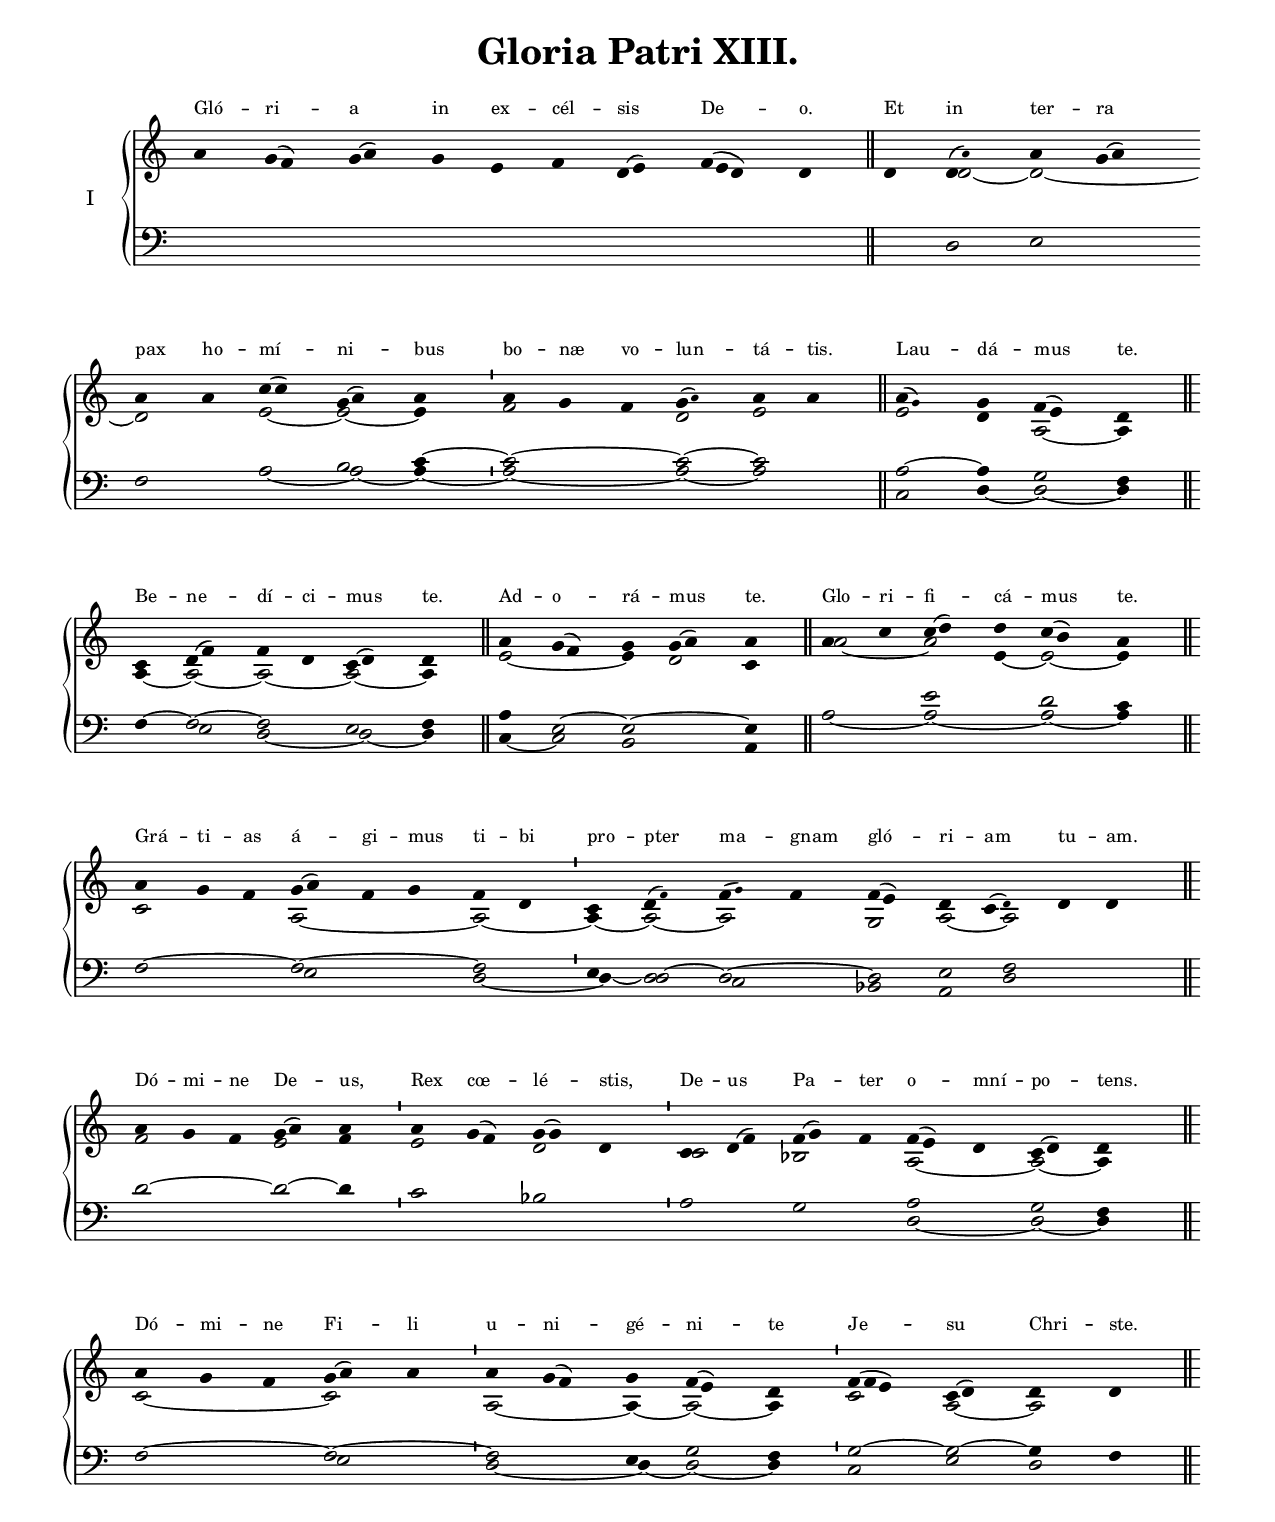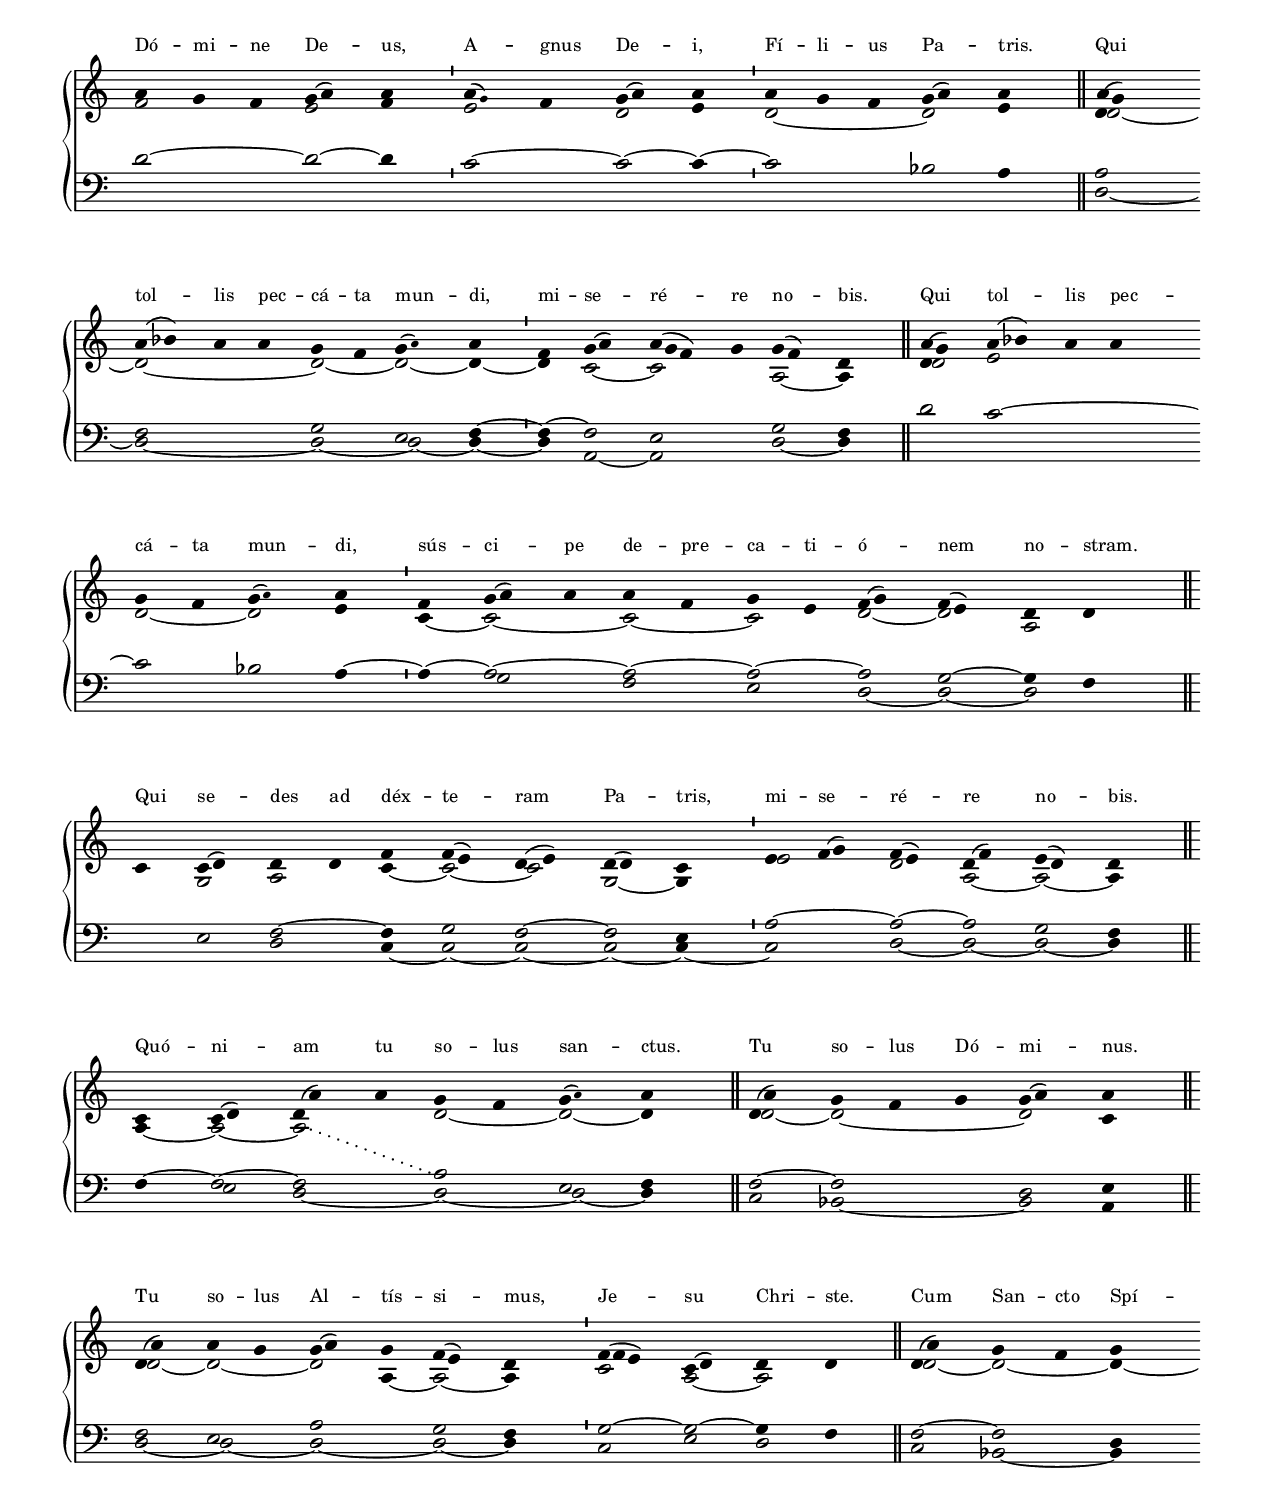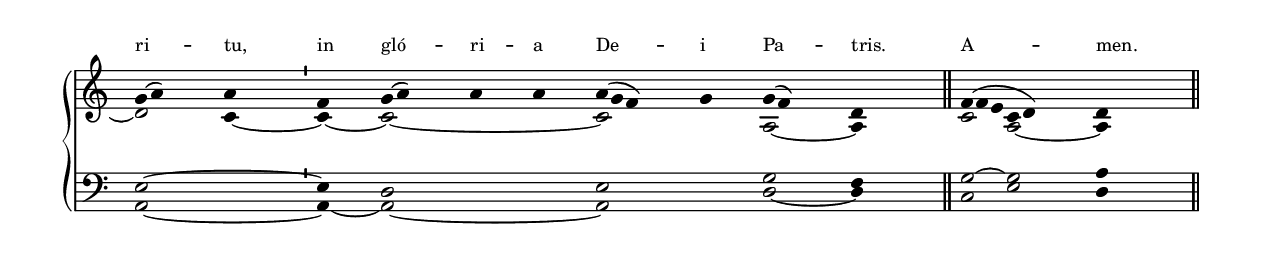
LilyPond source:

\version "2.18"
\include "gregorian.ly"
\include "noh2.ily"

%Page reference: page v.74
%(volume.page)

global = {
 \key d \dorian
 \cadenzaOn 
 \override Glissando #'thickness = #2.0
}

\header {
  title = \markup \center-column {"Gloria Patri XIII." \vspace #1 }
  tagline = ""
  composer = ""
}

\paper {
 #(include-special-characters)
  oddHeaderMarkup = \markup \fill-line {
    \line {}
    \center-column {
      \on-the-fly #first-page     " "
      \on-the-fly #not-first-page ""
    }
    \line { \on-the-fly #print-page-number-check-first \fromproperty #'page:page-number-string }
  }
  evenHeaderMarkup = \markup \fill-line {
    \line { \on-the-fly #print-page-number-check-first \fromproperty #'page:page-number-string }
    \center-column { "" }
    \line {}
  }
}

chantText = \lyricmode {
Gló -- ri -- a in ex -- cél -- sis De -- o. 
Et in ter -- ra pax ho -- mí -- ni -- bus bo -- næ vo -- lun -- tá -- tis. 
Lau -- dá -- mus te. 
Be -- ne -- dí -- ci -- mus te. 
Ad -- o -- rá -- mus te. 
Glo -- ri -- fi -- cá -- mus te. 
Grá -- ti -- as á -- gi -- mus ti -- bi pro -- pter ma -- gnam gló -- ri -- am tu -- am. 
Dó -- mi -- ne De -- us, Rex cœ -- lé -- stis, De -- us Pa -- ter o -- mní -- po -- tens. 
Dó -- mi -- ne Fi -- li u -- ni -- gé -- ni -- te Je -- su Chri -- ste. 
Dó -- mi -- ne De -- us, A -- gnus De -- i, Fí -- li -- us Pa -- tris. 
Qui tol -- lis pec -- cá -- ta mun -- di, mi -- se -- ré -- re no -- bis. 
Qui tol -- lis pec -- cá -- ta mun -- di, sús -- ci -- pe de -- pre -- ca -- ti -- ó -- nem no -- stram. 
Qui se -- des ad déx -- te -- ram Pa -- tris, mi -- se -- ré -- re no -- bis. 
Quó -- ni -- am tu so -- lus san -- ctus. 
Tu so -- lus Dó -- mi -- nus. 
Tu so -- lus Al -- tís -- si -- mus, Je -- su Chri -- ste. 
Cum San -- cto Spí -- ri -- tu, in gló -- ri -- a De -- i Pa -- tris. 
A -- men. }

chantMusic = {
\tieDown   a'4 g'4 ( f'4) g'4 ( a'4) g'4 e'4 f'4 d'4 ( e'4) f'4 ( e'4 d'4) d'4 \finalis
 d'4 d'4 ( \once \tweak #'font-size #-4 a' ) a'4 g'4 ( a'4) \forceBreak
 a'4 a'4 c''4 ( c''4) g'4 ( a'4) a'4 \divisioMinima
 a'4 g'4 f'4 g'4 ( \once \tweak #'font-size #-4 a' ) a'4 a'4 \finalis
 a'4 ( \once \tweak #'font-size #-4 g' ) g'4 f'4 ( e'4) d'4 \finalis
 \forceBreak
 c'4 d'4 ( f'4) f'4 d'4 c'4 ( d'4) d'4 \finalis
 a'4 g'4 ( f'4) g'4 g'4 ( a'4) a'4 \finalis
 a'4 c''4 c''4 ( d''4) d''4 c''4 ( b'4) a'4 \finalis
 \forceBreak
 a'4 g'4 f'4 g'4 ( a'4) f'4 g'4 f'4 d'4 \divisioMinima
 c'4 d'4 ( \once \tweak #'font-size #-4 f' ) f'4 ( \once \tweak #'font-size #-4 g' ) f'4 f'4 ( e'4) d'4 c'4 ( \once \tweak #'font-size #-4 d' ) d'4 d'4 \finalis
 \forceBreak
 a'4 g'4 f'4 g'4 ( a'4) a'4 \divisioMinima
 a'4 g'4 ( f'4) g'4 ( g'4) d'4 \divisioMinima
 c'4 d'4 ( f'4) f'4 ( g'4) f'4 f'4 ( e'4) d'4 c'4 ( d'4) d'4 \finalis
 \forceBreak
 a'4 g'4 f'4 g'4 ( a'4) a'4 \divisioMinima
 a'4 g'4 ( f'4) g'4 f'4 ( e'4) d'4 \divisioMinima
 f'4 ( f'4 e'4) c'4 ( d'4) d'4 d'4 \finalis
 \forceBreak
 a'4 g'4 f'4 g'4 ( a'4) a'4 \divisioMinima
 a'4 ( \once \tweak #'font-size #-4 g' ) f'4 g'4 ( a'4) a'4 \divisioMinima
 a'4 g'4 f'4 g'4 ( a'4) a'4 \finalis
 d'4 ( a'4 g'4) \forceBreak
  a'4 ( bes'4) a'4 a'4 g'4 f'4 g'4 ( \once \tweak #'font-size #-4 a' ) a'4 \divisioMinima
 f'4 g'4 ( a'4) a'4 ( g'4 f'4) g'4 g'4 ( f'4) d'4 \finalis
 d'4 ( a'4 g'4)  a'4 ( bes'4) a'4 a'4 \forceBreak
 g'4 f'4 g'4 ( \once \tweak #'font-size #-4 a' ) a'4 \divisioMinima
 f'4 g'4 ( a'4) a'4 a'4 f'4 g'4 e'4 f'4 ( g'4) f'4 ( e'4) d'4 d'4 \finalis
 \forceBreak
 c'4 c'4 ( d'4) d'4 d'4 f'4 f'4 ( e'4) d'4 ( e'4) d'4 ( d'4) c'4 \divisioMinima
 e'4 f'4 ( g'4) f'4 ( e'4) d'4 ( f'4) e'4 ( d'4) d'4 \finalis
 \forceBreak
 c'4 c'4 ( d'4) d'4 ( a'4) a'4 g'4 f'4 g'4 ( \once \tweak #'font-size #-4 a' ) a'4 \finalis
 d'4 ( a'4) g'4 f'4 g'4 g'4 ( a'4) a'4 \finalis
 \forceBreak
 d'4 ( a'4) a'4 g'4 g'4 ( a'4) g'4 f'4 ( e'4) d'4 \divisioMinima
 f'4 ( f'4 e'4) c'4 ( d'4) d'4 d'4 \finalis
 d'4 ( a'4) g'4 f'4 g'4 \forceBreak
 g'4 ( a'4) a'4 \divisioMinima
 f'4 g'4 ( a'4) a'4 a'4 a'4 ( g'4 f'4) g'4 g'4 ( f'4) d'4 \finalis
 f'4 ( f'4 e'4 c'4 d'4) d'4 \finalis

}

altoMusic = {
r2*14/2 \finalis
r4 d'2 ~ d'2*3/2 ~ d'2 e'2 ~ e'2 ~ e'4 \divisioMinima
f'2*3/2 d'2 e'2 \finalis
e'2 d'4 a2 ~ a4 \finalis
a4 ~ a2 ~ a2 ~ a2 ~ a4 \finalis
e'2*3/2 ~ e'4 d'2 c'4 \finalis
a'2 ~ a'2 e'4 ~ e'2 ~ e'4 \finalis
c'2*3/2 a2*4/2 ~ a2 ~ \divisioMinima
a4 ~ a2 ~ a2*3/2 g2 a2 ~ a2*3/2 \finalis
f'2*3/2 e'2 f'4 \divisioMinima
e'2*3/2 d'2*3/2 \divisioMinima
c'2*3/2 bes2*3/2 a2*3/2 ~ a2 ~ a4 \finalis
c'2*3/2 ~ c'2*3/2 \divisioMinima
a2*3/2 ~ a4 ~ a2 ~ a4 \divisioMinima
c'2*3/2 a2 ~ a2 \finalis
f'2*3/2 e'2 f'4 \divisioMinima
e'2*3/2 d'2 e'4 \divisioMinima
d'2*3/2 ~ d'2 e'4 \finalis
d'2*3/2 ~ d'2*4/2 ~ d'2 ~ d'2 ~ d'4 ~ \divisioMinima
d'4 c'2 ~ c'2*4/2 a2 ~ a4 \finalis
d'2*3/2 e'2*4/2 d'2 ~ d'2 e'4 \divisioMinima
c'4 ~ c'2*3/2 ~ c'2 ~ c'2 d'2 ~ d'2 a2 \finalis
r4 g2 a2 c'4 ~ c'2 ~ c'2 g2 ~ g4 \divisioMinima
e'2*3/2 d'2 a2 ~ a2 ~ a4 \finalis
a4 ~ a2 ~ a2*3/2 d'2 ~ d'2 ~ d'4 \finalis
d'2 ~ d'2*3/2 ~ d'2 c'4 \finalis
d'2 ~ d'2 ~ d'2 a4 ~ a2 ~ a4 \divisioMinima
c'2*3/2 a2 ~ a2 \finalis
d'2 ~ d'2 ~ d'4 ~ d'2 c'4 ~ \divisioMinima
c'4 ~ c'2*4/2 ~ c'2*4/2 a2 ~ a4 \finalis
c'2*3/2 a2 ~ a4 \finalis
}

tenorMusic = {
s2*14/2 \finalis
s4 s2*9/2 b2 c'4 ~ \divisioMinima
c'2*3/2 ~ c'2 ~ c'2 \finalis
a2 ~ a4 g2 f4 \finalis
f4 ~ f2 ~ f2 e2 f4 \finalis
a4 e2 ~ e2*3/2 ~ e4 \finalis
r2 e'2*3/2 d'2 c'4 \finalis
f2*3/2 ~ f2*4/2 ~ f2 \divisioMinima
e4 \shiftRight d2 ~ d2*3/2 ~ d2 e2 f2*3/2 \finalis
d'2*3/2 ~ d'2 ~ d'4 \divisioMinima
c'2*3/2 bes2*3/2 \divisioMinima
a2*3/2 g2*3/2 a2*3/2 g2 f4 \finalis
f2*3/2 ~ f2*3/2 ~ \divisioMinima
f2*3/2 e4 g2 f4 \divisioMinima
g2*3/2 ~ g2 ~ g4 f4 \finalis
d'2*3/2 ~ d'2 ~ d'4 \divisioMinima
c'2*3/2 ~ c'2 ~ c'4 ~ \divisioMinima
c'2*3/2 bes2 a4 \finalis
a2*3/2 f2*4/2 g2 e2 f4 ~ \divisioMinima
f4 ~ f2 e2*4/2 g2 f4 \finalis
d'2*3/2 c'2*4/2 ~ c'2 bes2 a4 ~ \divisioMinima
a4 ~ a2*3/2 ~ a2 ~ a2 ~ a2 g2 ~ g4 f4 \finalis
r4 e2 f2 ~ f4 g2 f2 ~ f2 e4 \divisioMinima
a2*3/2 ~ a2 ~ a2 g2 f4 \finalis
f4 ~ f2 ~ f2*3/2 a2 e2 f4 \finalis
f2 ~ f2*3/2 d2 e4 \finalis
f2 e2 a2*3/2 g2 f4 \divisioMinima
g2*3/2 ~ g2 ~ g4 f4 \finalis
f2 ~ f2 d4 e2*3/2 ~ \divisioMinima
e4 d2*4/2 e2*4/2 g2 f4 \finalis
g2*3/2 ~ g2 a4 \finalis
}

bassMusic = {
r2*14/2 \finalis
r4 d2 e2*3/2 f2 a2 ~ a2 ~ a4 ~ \divisioMinima
a2*3/2 ~ a2 ~ a2 \finalis
c2 d4 ~ d2 ~ d4 \finalis
r4 e2 d2 ~ d2 ~ d4 \finalis
c4 ~ c2 b,2*3/2 a,4 \finalis
a2 ~ a2*3/2 ~ a2 ~ a4 \finalis
r2*3/2 e2*4/2 d2 ~ \divisioMinima
d4 ~ d2 c2*3/2 bes,2 a,2 d2*3/2 \finalis
r2*6/2 \divisioMinima
r2*6/2 \divisioMinima
r2*6/2 d2*3/2 ~ d2 ~ d4 \finalis
r2*3/2 e2*3/2 \divisioMinima
d2*3/2 ~ d4 ~ d2 ~ d4 \divisioMinima
c2*3/2 e2 d2 \finalis
r2*6/2 \divisioMinima
r2*6/2 \divisioMinima
r2*6/2 \finalis
d2*3/2 ~ d2*4/2 ~ d2 ~ d2 ~ d4 ~ \divisioMinima
d4 a,2 ~ a,2*4/2 d2 ~ d4 \finalis
s2*12/2 \divisioMinima
s4 g2*3/2 f2 e2 d2 ~ d2 ~ d2 \finalis
r2*3/2 d2 c4 ~ c2 ~ c2 ~ c2 ~ c4 ~ \divisioMinima
c2*3/2 d2 ~ d2 ~ d2 ~ d4 \finalis
r4 e2 d2*3/2 ~ d2 ~ d2 ~ d4 \finalis
c2 bes,2*3/2 ~ bes,2 a,4 \finalis
d2 ~ d2 ~ d2*3/2 ~ d2 ~ d4 \divisioMinima
c2*3/2 e2 d2 \finalis
c2 bes,2 ~ bes,4 a,2*3/2 ~ \divisioMinima
a,4 ~ a,2*4/2 ~ a,2*4/2 d2 ~ d4 \finalis
c2*3/2 e2 d4 \finalis
}

voiceLines = {
\voiceLineStyle


s2*221/2
\allowVoiceLineBreak
\voiceLine "up" "down" a2*3/2 a2*1/2


}

\score{
  <<
    \new Lyrics
    \new GrandStaff <<
      \set GrandStaff.autoBeaming = ##f
      \set GrandStaff.instrumentName = \markup \center-column {
        "I"
      }
      \new Staff = up <<
        \new Voice = "chant" {
          \voiceOne \global \chantMusic
        }
        \new Voice {
          \voiceTwo \global \altoMusic
        }
      >>

      \new Staff = down <<
        \clef bass
        \new Voice {
          \voiceOne \global \tenorMusic
        }
        \new Voice {
          \voiceTwo \global \bassMusic
        }
	\new Voice {
        \voiceThree \global \voiceLines
        }
      >>
    >>
    \context Lyrics {
      \lyricsto chant {
      \chantText
    }
    }
  >>
  \layout{
  }
  
}
